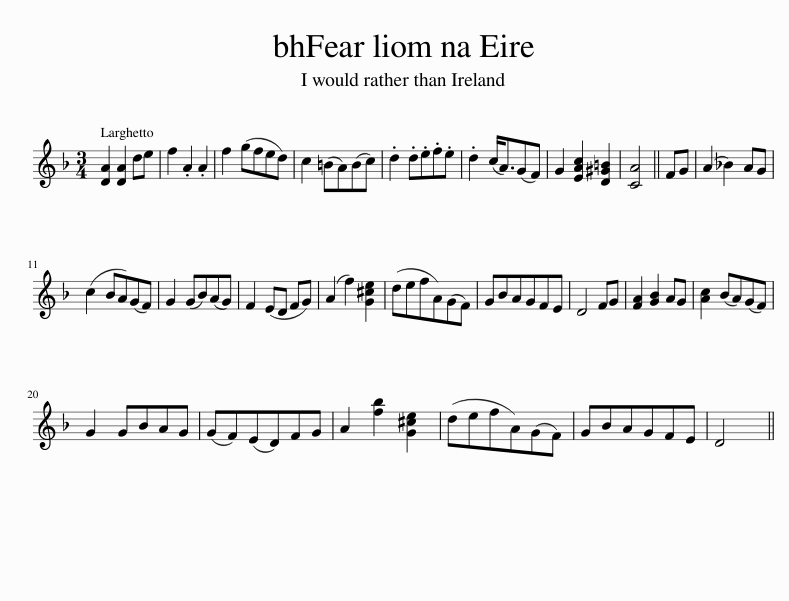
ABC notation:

X:1
L:1/8
M:3/4
I:linebreak $
K:Dmin
V:1 treble
V:1
 [DA]2 [DA]2 de | f2 .A2 .A2 | f2 (gfed) | c2 (=BA)(Bc) | .d2 .d.e.f.e | %5
 .d2 (c<A)(GF) | G2 [EAc]2 [D^G=B]2 | [CA]4 || FG | (A2 _B2) AG |$ %10
 (c2 BA)(GF) | G2 (GB)(AG) | F2 (ED FG) | (A2 f2) [G^ce]2 | (defA)(GF) | %15
 GBAGFE | D4 FG | [FA]2 [GB]2 AG | [Ac]2 (BA)(GF) |$ G2 GBAG | %20
 (GF)(ED)FG | A2 [fb]2 [G^ce]2 | (defA)(GF) | GBAGFE | D4 || %25
